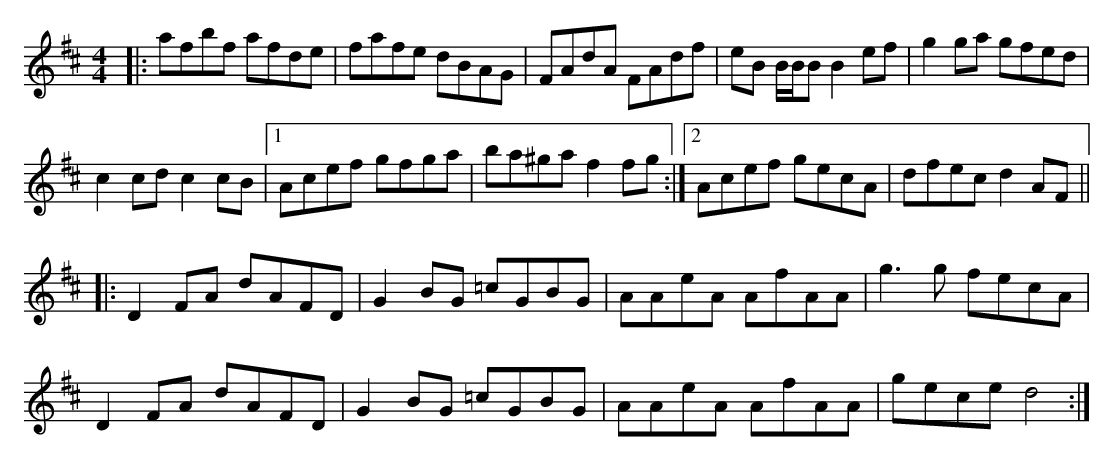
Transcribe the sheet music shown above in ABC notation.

X:1
M:4/4
K:D
|:afbf afde|fafe dBAG|FAdA FAdf|eB B/B/B B2ef|g2ga gfed|
c2cd c2cB|1 Acef gfga|ba^ga f2fg:|2 Acef gecA|dfec d2AF||
|:D2FA dAFD|G2BG =cGBG|AAeA AfAA|g3g fecA|
D2FA dAFD|G2BG =cGBG|AAeA AfAA|gece d4:|
